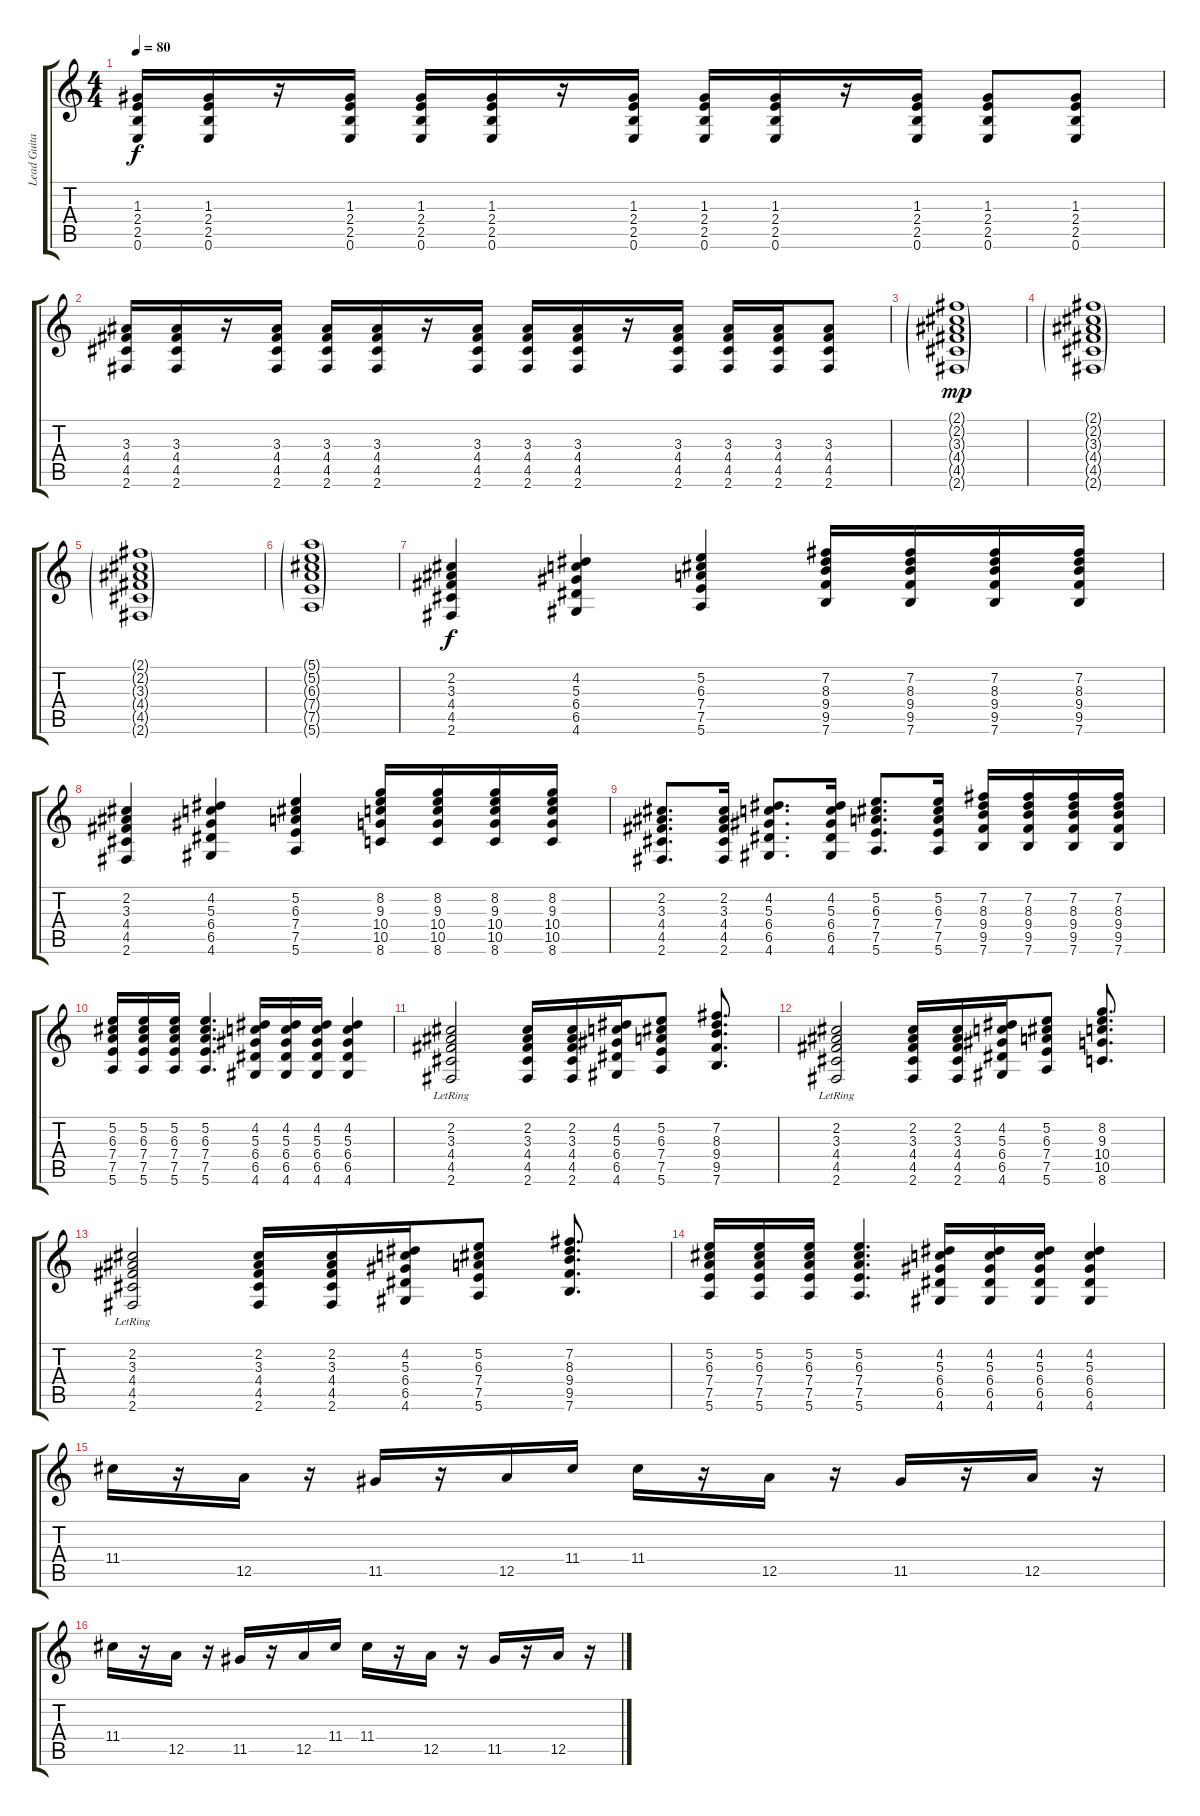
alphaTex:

\track ("Lead Guitar" "Lead Guita") {instrument distortionguitar}
\staff {score tabs}
\tuning (E4 B3 G3 D3 A2 E2) {hide}
\ts (4 4)
\tempo 80
\clef g2
\ks c
(1.3 2.4 2.5 0.6).16{dy f} (1.3 2.4 2.5 0.6).16 r.16 (1.3 2.4 2.5 0.6).16 (1.3 2.4 2.5 0.6).16 (1.3 2.4 2.5 0.6).16 r.16 (1.3 2.4 2.5 0.6).16 (1.3 2.4 2.5 0.6).16 (1.3 2.4 2.5 0.6).16 r.16 (1.3 2.4 2.5 0.6).16 (1.3 2.4 2.5 0.6).8 (1.3 2.4 2.5 0.6).8 |
(3.3 4.4 4.5 2.6).16 (3.3 4.4 4.5 2.6).16 r.16 (3.3 4.4 4.5 2.6).16 (3.3 4.4 4.5 2.6).16 (3.3 4.4 4.5 2.6).16 r.16 (3.3 4.4 4.5 2.6).16 (3.3 4.4 4.5 2.6).16 (3.3 4.4 4.5 2.6).16 r.16 (3.3 4.4 4.5 2.6).16 (3.3 4.4 4.5 2.6).16 (3.3 4.4 4.5 2.6).16 (3.3 4.4 4.5 2.6).8 |
(2.1{g} 2.2{g} 3.3{g} 4.4{g} 4.5{g} 2.6{g}).1{dy mp} |
(2.1{g} 2.2{g} 3.3{g} 4.4{g} 4.5{g} 2.6{g}).1 |
(2.1{g} 2.2{g} 3.3{g} 4.4{g} 4.5{g} 2.6{g}).1 |
(5.1{g} 5.2{g} 6.3{g} 7.4{g} 7.5{g} 5.6{g}).1 |
(2.2 3.3 4.4 4.5 2.6).4{dy f} (4.2 5.3 6.4 6.5 4.6).4 (5.2 6.3 7.4 7.5 5.6).4 (7.2 8.3 9.4 9.5 7.6).16 (7.2 8.3 9.4 9.5 7.6).16 (7.2 8.3 9.4 9.5 7.6).16 (7.2 8.3 9.4 9.5 7.6).16 |
(2.2 3.3 4.4 4.5 2.6).4 (4.2 5.3 6.4 6.5 4.6).4 (5.2 6.3 7.4 7.5 5.6).4 (8.2 9.3 10.4 10.5 8.6).16 (8.2 9.3 10.4 10.5 8.6).16 (8.2 9.3 10.4 10.5 8.6).16 (8.2 9.3 10.4 10.5 8.6).16 |
(2.2 3.3 4.4 4.5 2.6).8{d} (2.2 3.3 4.4 4.5 2.6).16 (4.2 5.3 6.4 6.5 4.6).8{d} (4.2 5.3 6.4 6.5 4.6).16 (5.2 6.3 7.4 7.5 5.6).8{d} (5.2 6.3 7.4 7.5 5.6).16 (7.2 8.3 9.4 9.5 7.6).16 (7.2 8.3 9.4 9.5 7.6).16 (7.2 8.3 9.4 9.5 7.6).16 (7.2 8.3 9.4 9.5 7.6).16 |
(5.2 6.3 7.4 7.5 5.6).16 (5.2 6.3 7.4 7.5 5.6).16 (5.2 6.3 7.4 7.5 5.6).16 (5.2 6.3 7.4 7.5 5.6).4{d} (4.2 5.3 6.4 6.5 4.6).16 (4.2 5.3 6.4 6.5 4.6).16 (4.2 5.3 6.4 6.5 4.6).16 (4.2 5.3 6.4 6.5 4.6).4 |
(2.2{lr} 3.3{lr} 4.4{lr} 4.5{lr} 2.6{lr}).2 (2.2 3.3 4.4 4.5 2.6).16 (2.2 3.3 4.4 4.5 2.6).16 (4.2 5.3 6.4 6.5 4.6).16 (5.2 6.3 7.4 7.5 5.6).8 (7.2 8.3 9.4 9.5 7.6).8{d} |
(2.2{lr} 3.3{lr} 4.4{lr} 4.5{lr} 2.6{lr}).2 (2.2 3.3 4.4 4.5 2.6).16 (2.2 3.3 4.4 4.5 2.6).16 (4.2 5.3 6.4 6.5 4.6).16 (5.2 6.3 7.4 7.5 5.6).8 (8.2 9.3 10.4 10.5 8.6).8{d} |
(2.2{lr} 3.3{lr} 4.4{lr} 4.5{lr} 2.6{lr}).2 (2.2 3.3 4.4 4.5 2.6).16 (2.2 3.3 4.4 4.5 2.6).16 (4.2 5.3 6.4 6.5 4.6).16 (5.2 6.3 7.4 7.5 5.6).8 (7.2 8.3 9.4 9.5 7.6).8{d} |
(5.2 6.3 7.4 7.5 5.6).16 (5.2 6.3 7.4 7.5 5.6).16 (5.2 6.3 7.4 7.5 5.6).16 (5.2 6.3 7.4 7.5 5.6).4{d} (4.2 5.3 6.4 6.5 4.6).16 (4.2 5.3 6.4 6.5 4.6).16 (4.2 5.3 6.4 6.5 4.6).16 (4.2 5.3 6.4 6.5 4.6).4 |
11.4.16 r.16 12.5.16 r.16 11.5.16 r.16 12.5.16 11.4.16 11.4.16 r.16 12.5.16 r.16 11.5.16 r.16 12.5.16 r.16 |
11.4.16 r.16 12.5.16 r.16 11.5.16 r.16 12.5.16 11.4.16 11.4.16 r.16 12.5.16 r.16 11.5.16 r.16 12.5.16 r.16
